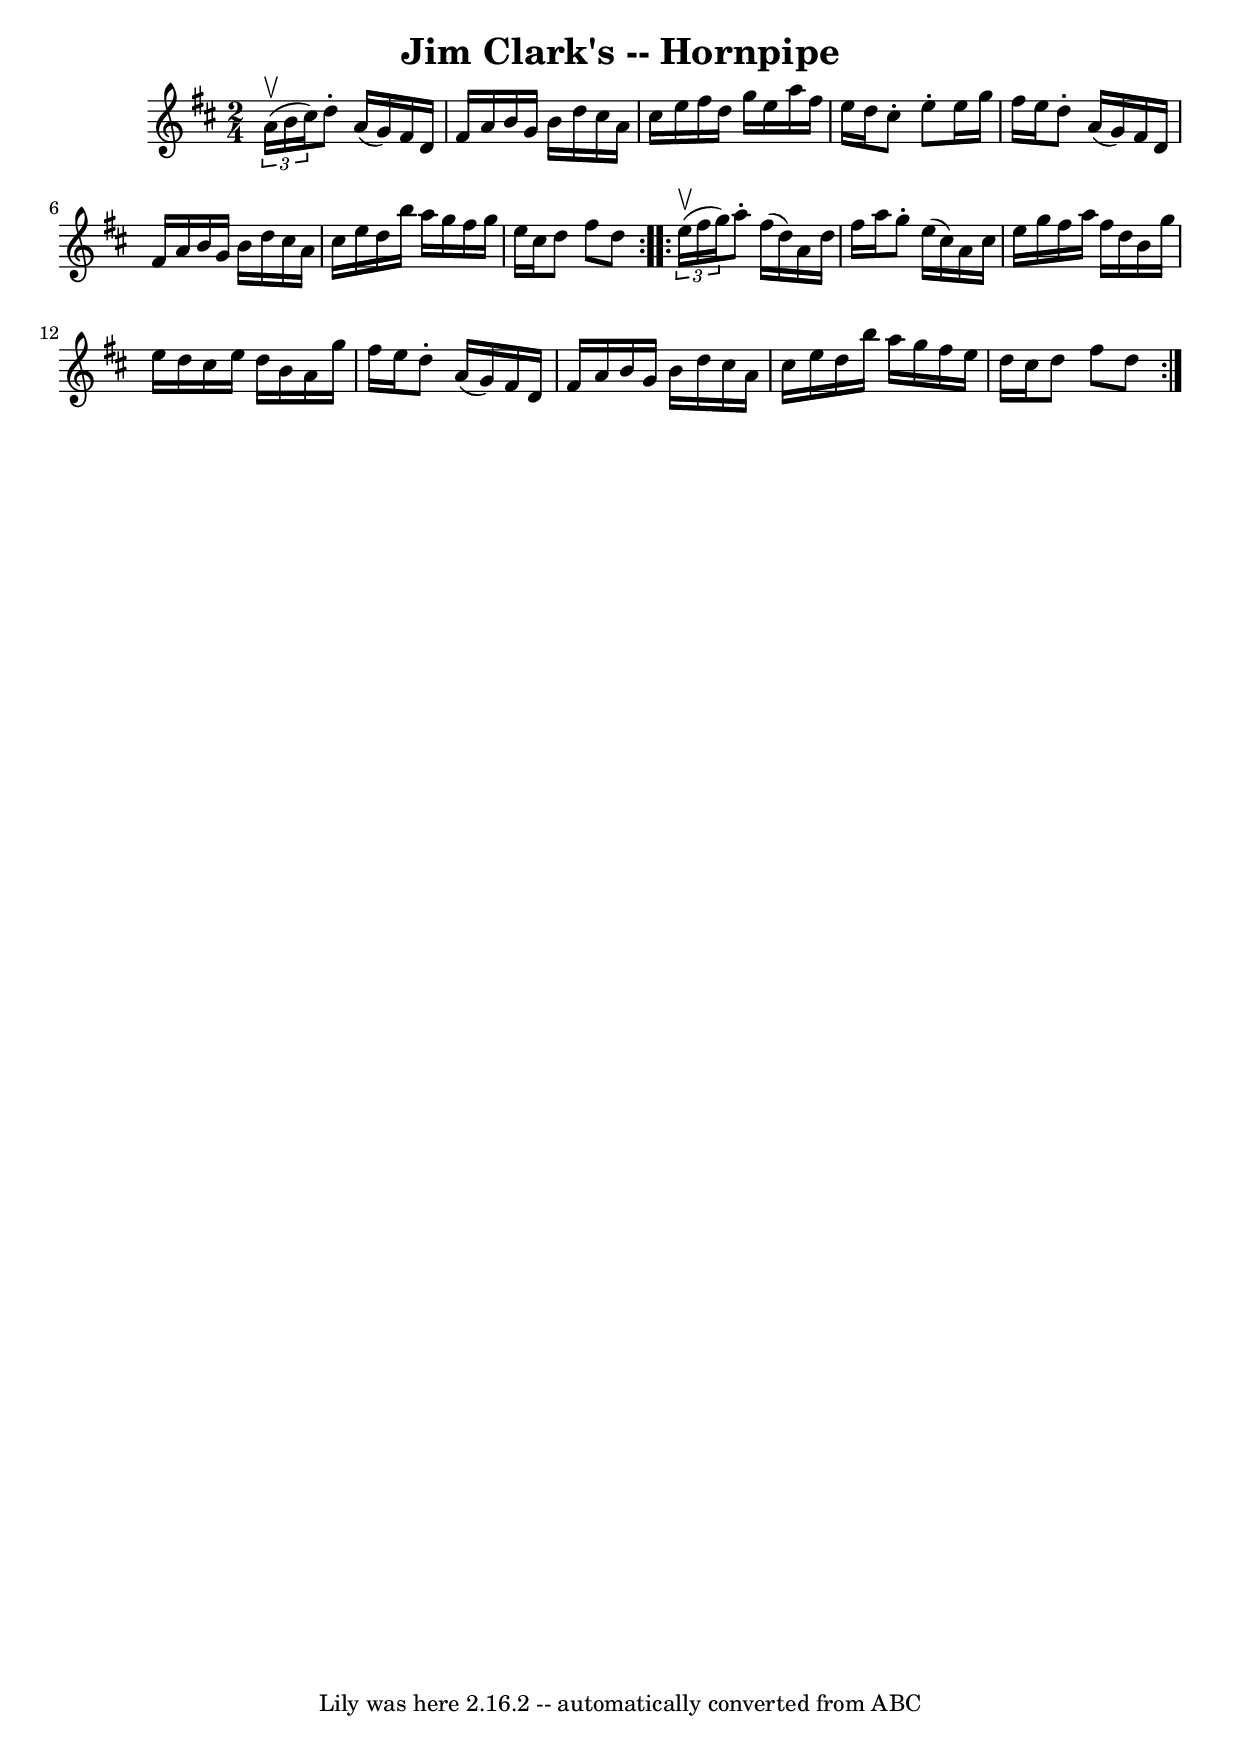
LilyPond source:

\version "2.16.2"
\include "Mammoth.ily"
\header {
  %% book = "Cole's 1000 Fiddle Tunes"
  crossRefNumber = "1"
  footnotes = ""
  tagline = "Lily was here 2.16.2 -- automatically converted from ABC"
  title = "Jim Clark's -- Hornpipe"

}
voicedefault =  {



  \repeat volta 2 {

    \time 2/4 
    \key d \major
    \times 2/3 { a'16 (^\upbow b'16 cis''16)  	       }   |
    d''8-. a'16 (g'16) fis'16 d'16 fis'16 a'16   |
    b'16 g'16 b'16 d''16 cis''16 a'16 cis''16 e''16  |
    fis''16 d''16 g''16 e''16 a''16 fis''16 e''16         d''16   |
    cis''8-. e''8-. e''16 g''16 fis''16 e''16   |
    d''8-. a'16 (g'16) fis'16 d'16 fis'16 a'16   |
    b'16 g'16 b'16 d''16 cis''16 a'16 cis''16 e''16  |
    d''16 b''16 a''16 g''16 fis''16 g''16 e''16         cis''16   |
    d''8 fis''8 d''8  
  }     
  \repeat volta 2 {
    
    \times 2/3 { e''16 (^\upbow fis''16 g''16)  	       }  |
    a''8-.        fis''16 (d''16) a'16 d''16 fis''16 a''16   |
    g''8-.        e''16 (cis''16) a'16 cis''16 e''16 g''16   |
    fis''16        a''16 fis''16 d''16 b'16 g''16 e''16 d''16   |
         cis''16 e''16 d''16 b'16 a'16 g''16 fis''16 e''16    |
    d''8-. a'16 (g'16) fis'16 d'16 fis'16 a'16   |
    b'16 g'16 b'16 d''16 cis''16 a'16 cis''16 e''16  |
    d''16 b''16 a''16 g''16 fis''16 e''16 d''16         cis''16   |
    d''8 fis''8 d''8  
  }   

}

\score{
  <<

    \context Staff="default"
    {
      \voicedefault 
      
    }

  >>
  \layout {
    
  }
  \midi {
  }

}
